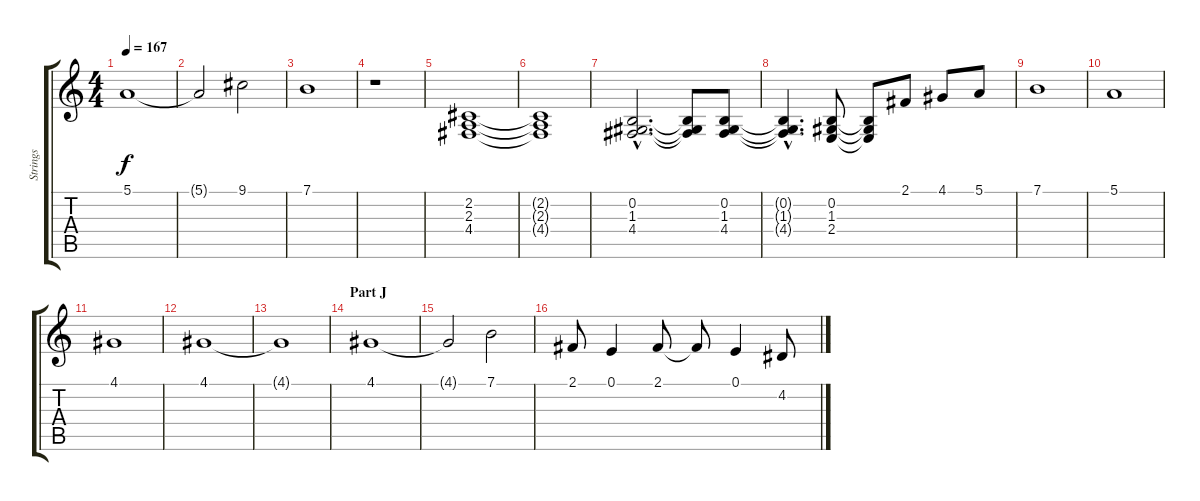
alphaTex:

\track ("Strings" "Strings") {instrument stringensemble1}
\staff {score tabs}
\tuning (E4 B3 G3 D3 A2 E2) {hide}
\ts (4 4)
\tempo 167
\clef g2
\ks c
5.1.1{dy f} |
5.1{t}.2 9.1.2 |
7.1.1 |
r.1 |
(2.2 2.3 4.4).1 |
(2.2{t} 2.3{t} 4.4{t}).1 |
(0.2{hac} 1.3{hac} 4.4{hac}).2{d} (0.2{t} 1.3{t} 4.4{t}).8 (0.2 1.3 4.4).8 |
(0.2{hac t} 1.3{hac t} 4.4{hac t}).4{d} (0.2 1.3 2.4).8 (0.2{t} 1.3{t} 2.4{t}).8 2.1.8 4.1.8 5.1.8 |
7.1.1 |
5.1.1 |
4.1.1 |
4.1.1 |
4.1{t}.1 |
\section ("" "Part J")
4.1.1 |
4.1{t}.2 7.1.2 |
2.1.8 0.1.4 2.1.8 2.1{t}.8 0.1.4 4.2.8
